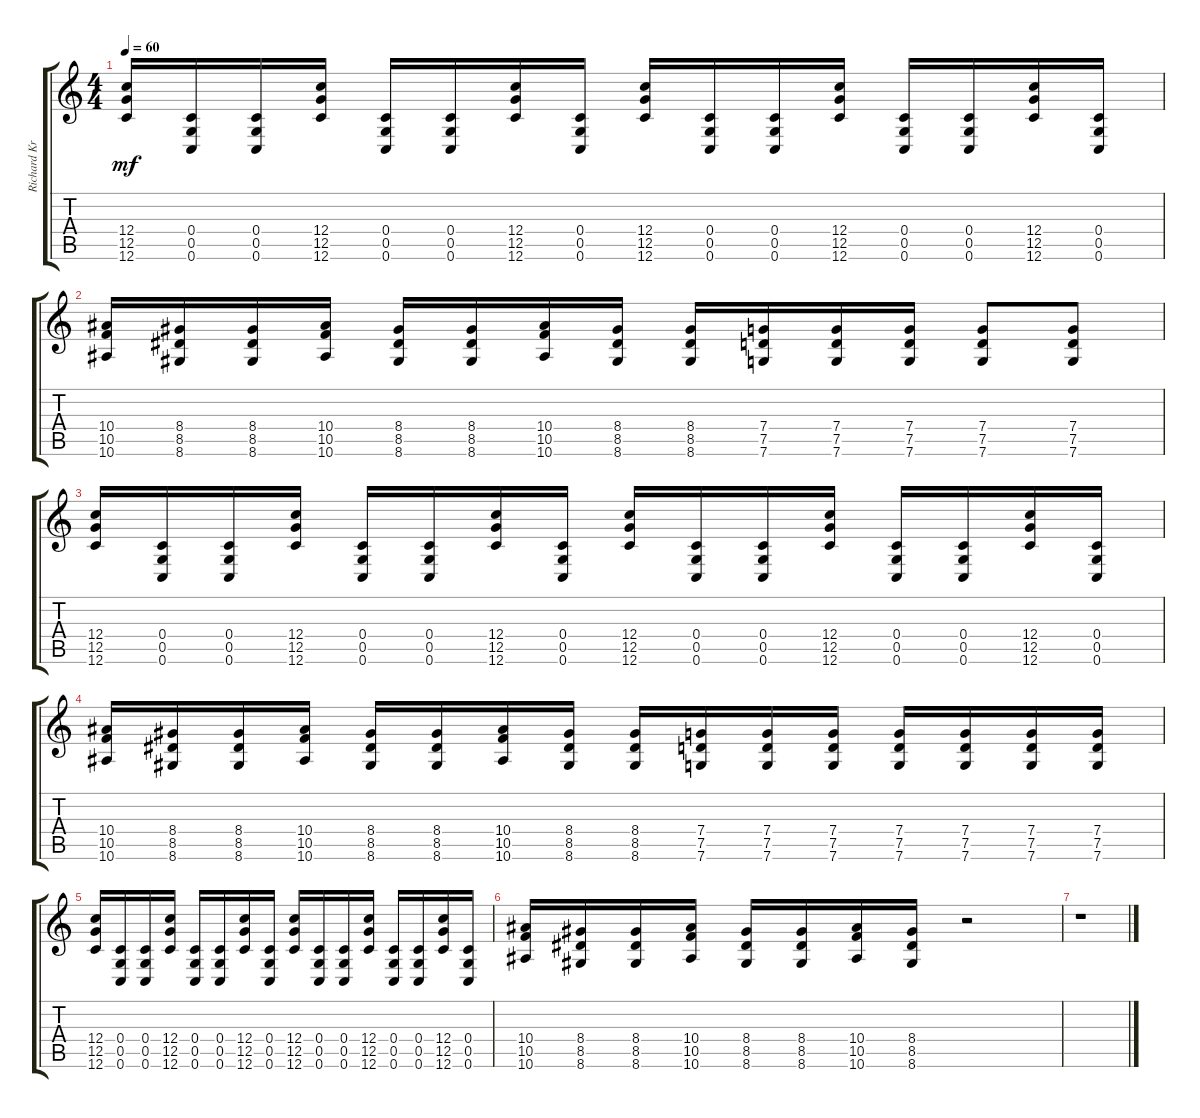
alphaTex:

\track ("Richard Kruspe" "Richard Kr") {instrument distortionguitar}
\staff {score tabs}
\tuning (D4 A3 F3 C3 G2 C2) {hide}
\ts (4 4)
\tempo 60
\clef g2
\ks c
(12.4 12.5 12.6).16{dy mf} (0.4 0.5 0.6).16 (0.4 0.5 0.6).16 (12.4 12.5 12.6).16 (0.4 0.5 0.6).16 (0.4 0.5 0.6).16 (12.4 12.5 12.6).16 (0.4 0.5 0.6).16 (12.4 12.5 12.6).16 (0.4 0.5 0.6).16 (0.4 0.5 0.6).16 (12.4 12.5 12.6).16 (0.4 0.5 0.6).16 (0.4 0.5 0.6).16 (12.4 12.5 12.6).16 (0.4 0.5 0.6).16 |
(10.4 10.5 10.6).16 (8.4 8.5 8.6).16 (8.4 8.5 8.6).16 (10.4 10.5 10.6).16 (8.4 8.5 8.6).16 (8.4 8.5 8.6).16 (10.4 10.5 10.6).16 (8.4 8.5 8.6).16 (8.4 8.5 8.6).16 (7.4 7.5 7.6).16 (7.4 7.5 7.6).16 (7.4 7.5 7.6).16 (7.4 7.5 7.6).8 (7.4 7.5 7.6).8 |
(12.4 12.5 12.6).16 (0.4 0.5 0.6).16 (0.4 0.5 0.6).16 (12.4 12.5 12.6).16 (0.4 0.5 0.6).16 (0.4 0.5 0.6).16 (12.4 12.5 12.6).16 (0.4 0.5 0.6).16 (12.4 12.5 12.6).16 (0.4 0.5 0.6).16 (0.4 0.5 0.6).16 (12.4 12.5 12.6).16 (0.4 0.5 0.6).16 (0.4 0.5 0.6).16 (12.4 12.5 12.6).16 (0.4 0.5 0.6).16 |
(10.4 10.5 10.6).16 (8.4 8.5 8.6).16 (8.4 8.5 8.6).16 (10.4 10.5 10.6).16 (8.4 8.5 8.6).16 (8.4 8.5 8.6).16 (10.4 10.5 10.6).16 (8.4 8.5 8.6).16 (8.4 8.5 8.6).16 (7.4 7.5 7.6).16 (7.4 7.5 7.6).16 (7.4 7.5 7.6).16 (7.4 7.5 7.6).16 (7.4 7.5 7.6).16 (7.4 7.5 7.6).16 (7.4 7.5 7.6).16 |
(12.4 12.5 12.6).16 (0.4 0.5 0.6).16 (0.4 0.5 0.6).16 (12.4 12.5 12.6).16 (0.4 0.5 0.6).16 (0.4 0.5 0.6).16 (12.4 12.5 12.6).16 (0.4 0.5 0.6).16 (12.4 12.5 12.6).16 (0.4 0.5 0.6).16 (0.4 0.5 0.6).16 (12.4 12.5 12.6).16 (0.4 0.5 0.6).16 (0.4 0.5 0.6).16 (12.4 12.5 12.6).16 (0.4 0.5 0.6).16 |
(10.4 10.5 10.6).16 (8.4 8.5 8.6).16 (8.4 8.5 8.6).16 (10.4 10.5 10.6).16 (8.4 8.5 8.6).16 (8.4 8.5 8.6).16 (10.4 10.5 10.6).16 (8.4 8.5 8.6).16 r.2 |
r.1
